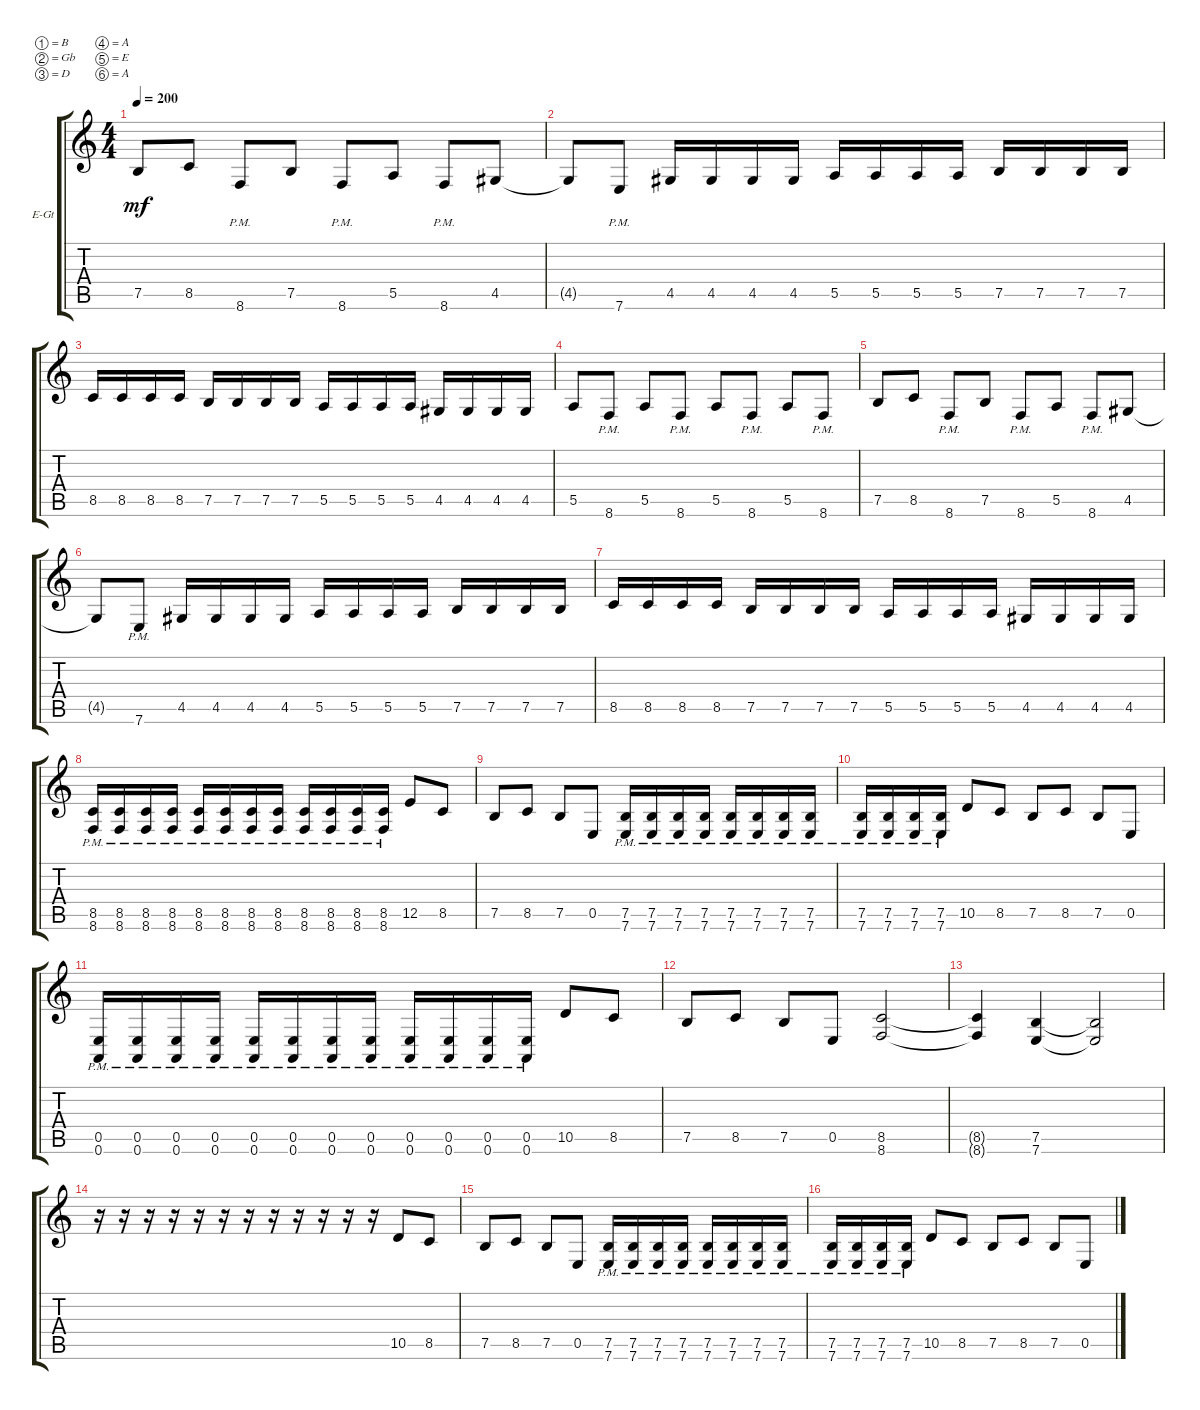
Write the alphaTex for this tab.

\bracketExtendMode groupsimilarinstruments
\firstSystemTrackNameOrientation horizontal
\otherSystemsTrackNameOrientation horizontal
\track ("Quentin Laval" "E-Gt") {instrument distortionguitar}
\staff {score tabs}
\tuning (B3 Gb3 D3 A2 E2 A1)
\ts (4 4)
\tempo 200
\clef g2
\ks c
7.5.8{dy mf} 8.5.8 8.6{pm}.8 7.5.8 8.6{pm}.8 5.5.8 8.6{pm}.8 4.5.8 |
4.5{t}.8 7.6{pm}.8 4.5.16 4.5.16 4.5.16 4.5.16 5.5.16 5.5.16 5.5.16 5.5.16 7.5.16 7.5.16 7.5.16 7.5.16 |
8.5.16 8.5.16 8.5.16 8.5.16 7.5.16 7.5.16 7.5.16 7.5.16 5.5.16 5.5.16 5.5.16 5.5.16 4.5.16 4.5.16 4.5.16 4.5.16 |
5.5.8 8.6{pm}.8 5.5.8 8.6{pm}.8 5.5.8 8.6{pm}.8 5.5.8 8.6{pm}.8 |
7.5.8 8.5.8 8.6{pm}.8 7.5.8 8.6{pm}.8 5.5.8 8.6{pm}.8 4.5.8 |
4.5{t}.8 7.6{pm}.8 4.5.16 4.5.16 4.5.16 4.5.16 5.5.16 5.5.16 5.5.16 5.5.16 7.5.16 7.5.16 7.5.16 7.5.16 |
8.5.16 8.5.16 8.5.16 8.5.16 7.5.16 7.5.16 7.5.16 7.5.16 5.5.16 5.5.16 5.5.16 5.5.16 4.5.16 4.5.16 4.5.16 4.5.16 |
(8.6{pm} 8.5{pm}).16 (8.6{pm} 8.5{pm}).16 (8.6{pm} 8.5{pm}).16 (8.6{pm} 8.5{pm}).16 (8.6{pm} 8.5{pm}).16 (8.6{pm} 8.5{pm}).16 (8.6{pm} 8.5{pm}).16 (8.6{pm} 8.5{pm}).16 (8.6{pm} 8.5{pm}).16 (8.6{pm} 8.5{pm}).16 (8.6{pm} 8.5{pm}).16 (8.6{pm} 8.5{pm}).16 12.5.8 8.5.8 |
7.5.8 8.5.8 7.5.8 0.5.8 (7.5{pm} 7.6{pm}).16 (7.5{pm} 7.6{pm}).16 (7.5{pm} 7.6{pm}).16 (7.5{pm} 7.6{pm}).16 (7.5{pm} 7.6{pm}).16 (7.5{pm} 7.6{pm}).16 (7.5{pm} 7.6{pm}).16 (7.5{pm} 7.6{pm}).16 |
(7.5{pm} 7.6{pm}).16 (7.5{pm} 7.6{pm}).16 (7.5{pm} 7.6{pm}).16 (7.5{pm} 7.6{pm}).16 10.5.8 8.5.8 7.5.8 8.5.8 7.5.8 0.5.8 |
(0.6{pm} 0.5{pm}).16 (0.6{pm} 0.5{pm}).16 (0.6{pm} 0.5{pm}).16 (0.6{pm} 0.5{pm}).16 (0.6{pm} 0.5{pm}).16 (0.6{pm} 0.5{pm}).16 (0.6{pm} 0.5{pm}).16 (0.6{pm} 0.5{pm}).16 (0.6{pm} 0.5{pm}).16 (0.6{pm} 0.5{pm}).16 (0.6{pm} 0.5{pm}).16 (0.6{pm} 0.5{pm}).16 10.5.8 8.5.8 |
7.5.8 8.5.8 7.5.8 0.5.8 (8.6 8.5).2 |
(8.6{t} 8.5{t}).4 (7.6 7.5).4 (7.6{t} 7.5{t}).2 |
r.16 r.16 r.16 r.16 r.16 r.16 r.16 r.16 r.16 r.16 r.16 r.16 10.5.8 8.5.8 |
7.5.8 8.5.8 7.5.8 0.5.8 (7.5{pm} 7.6{pm}).16 (7.5{pm} 7.6{pm}).16 (7.5{pm} 7.6{pm}).16 (7.5{pm} 7.6{pm}).16 (7.5{pm} 7.6{pm}).16 (7.5{pm} 7.6{pm}).16 (7.5{pm} 7.6{pm}).16 (7.5{pm} 7.6{pm}).16 |
(7.5{pm} 7.6{pm}).16 (7.5{pm} 7.6{pm}).16 (7.5{pm} 7.6{pm}).16 (7.5{pm} 7.6{pm}).16 10.5.8 8.5.8 7.5.8 8.5.8 7.5.8 0.5.8
